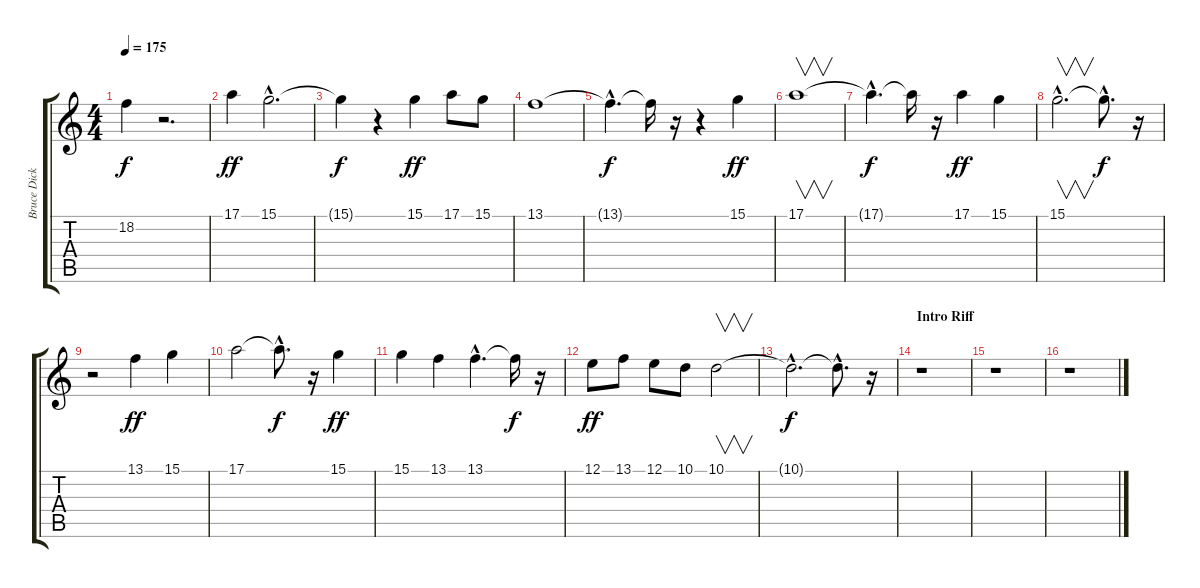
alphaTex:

\track ("Bruce Dickinson" "Bruce Dick") {instrument voiceoohs}
\staff {score tabs}
\tuning (E4 B3 G3 D3 A2 E2) {hide}
\ts (4 4)
\tempo 175
\clef g2
\ks c
18.2{t}.4{dy f} r.2{d} |
17.1.4{dy ff} 15.1{hac}.2{d} |
15.1{t}.4{dy f} r.4 15.1.4{dy ff} 17.1.8 15.1.8 |
13.1.1 |
13.1{hac t}.4{d dy f} 13.1{t}.16 r.16 r.4 15.1.4{dy ff} |
17.1.1{v} |
17.1{hac t}.4{d dy f} 17.1{t}.16 r.16 17.1.4{dy ff} 15.1.4 |
15.1{hac}.2{v d} 15.1{hac t}.8{d dy f} r.16 |
r.2 13.1.4{dy ff} 15.1.4 |
17.1.2 17.1{hac t}.8{d dy f} r.16 15.1.4{dy ff} |
15.1.4 13.1.4 13.1{hac}.4{d} 13.1{t}.16{dy f} r.16 |
12.1.8{dy ff} 13.1.8 12.1.8 10.1.8 10.1.2{v} |
10.1{hac t}.2{d dy f} 10.1{hac t}.8{d} r.16 |
\section ("" "Intro Riff")
r.1 |
r.1 |
r.1
